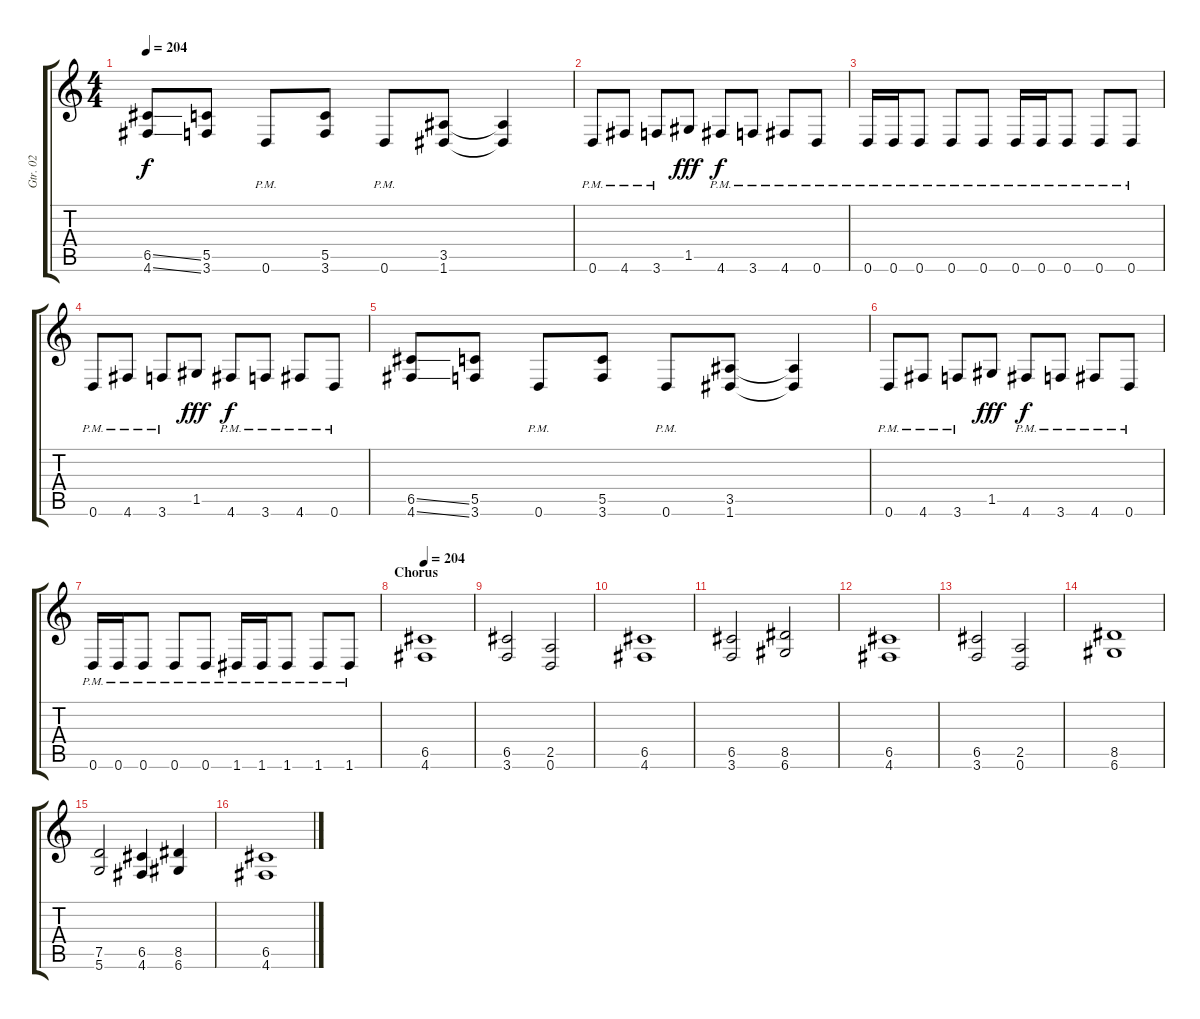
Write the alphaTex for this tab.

\track ("Gtr. 02" "Gtr. 02") {instrument distortionguitar}
\staff {score tabs}
\tuning (D4 A3 F3 C3 G2 D2) {hide}
\ts (4 4)
\tempo 204
\clef g2
\ks c
(6.5{ss} 4.6{ss}).8{dy f} (5.5 3.6).8 0.6{pm}.8 (5.5 3.6).8 0.6{pm}.8 (3.5 1.6).8 (3.5{t} 1.6{t}).4 |
0.6{pm}.8 4.6{pm}.8 3.6{pm}.8 1.5.8{dy fff} 4.6{pm}.8{dy f} 3.6{pm}.8 4.6{pm}.8 0.6{pm}.8 |
0.6{pm}.16 0.6{pm}.16 0.6{pm}.8 0.6{pm}.8 0.6{pm}.8 0.6{pm}.16 0.6{pm}.16 0.6{pm}.8 0.6{pm}.8 0.6{pm}.8 |
0.6{pm}.8 4.6{pm}.8 3.6{pm}.8 1.5.8{dy fff} 4.6{pm}.8{dy f} 3.6{pm}.8 4.6{pm}.8 0.6{pm}.8 |
(6.5{ss} 4.6{ss}).8 (5.5 3.6).8 0.6{pm}.8 (5.5 3.6).8 0.6{pm}.8 (3.5 1.6).8 (3.5{t} 1.6{t}).4 |
0.6{pm}.8 4.6{pm}.8 3.6{pm}.8 1.5.8{dy fff} 4.6{pm}.8{dy f} 3.6{pm}.8 4.6{pm}.8 0.6{pm}.8 |
0.6{pm}.16 0.6{pm}.16 0.6{pm}.8 0.6{pm}.8 0.6{pm}.8 1.6{pm}.16 1.6{pm}.16 1.6{pm}.8 1.6{pm}.8 1.6{pm}.8 |
\section ("" "Chorus")
\tempo 204
(6.5 4.6).1 |
(6.5 3.6).2 (2.5 0.6).2 |
(6.5 4.6).1 |
(6.5 3.6).2 (8.5 6.6).2 |
(6.5 4.6).1 |
(6.5 3.6).2 (2.5 0.6).2 |
(8.5 6.6).1 |
(7.5 5.6).2 (6.5 4.6).4 (8.5 6.6).4 |
(6.5 4.6).1
